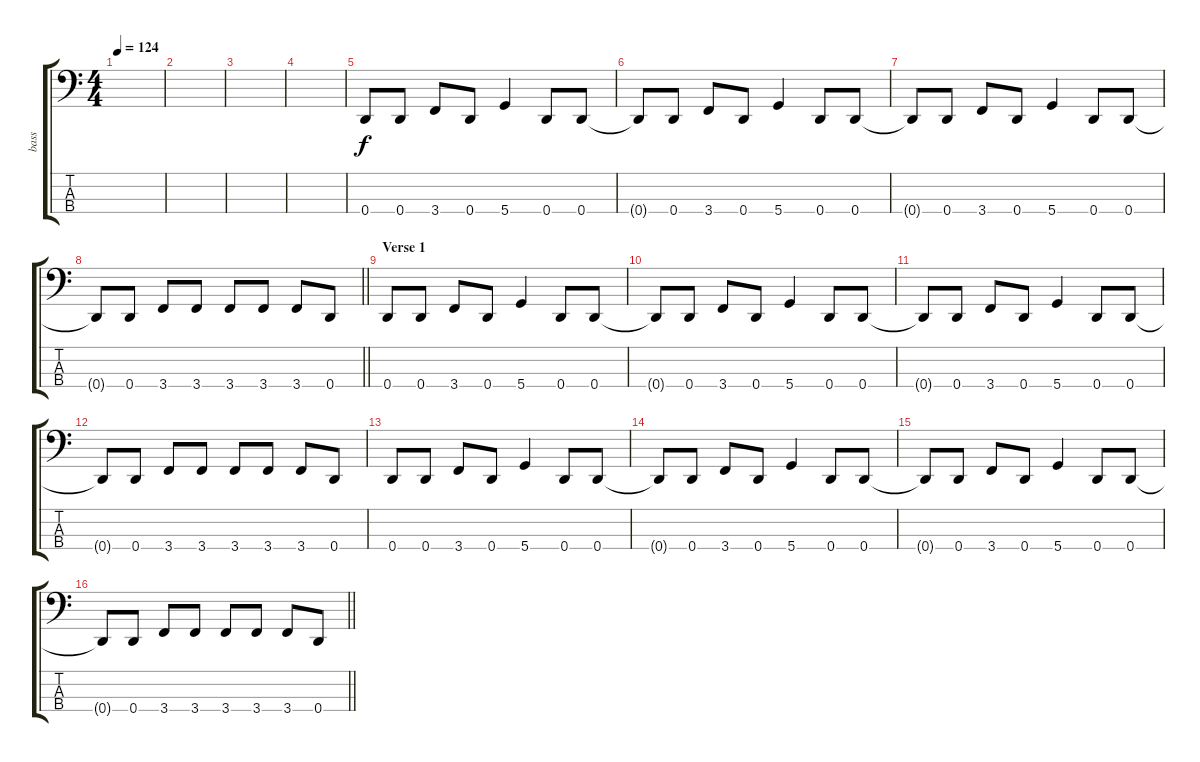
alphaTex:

\track ("bass" "bass") {instrument electricbassfinger}
\staff {score tabs}
\tuning (F2 C2 G1 D1) {hide}
\ts (4 4)
\tempo 124
\clef f4
\ks c
|
|
|
|
0.4.8 0.4.8 3.4.8 0.4.8 5.4.4 0.4.8 0.4.8 |
0.4{t}.8 0.4.8 3.4.8 0.4.8 5.4.4 0.4.8 0.4.8 |
0.4{t}.8 0.4.8 3.4.8 0.4.8 5.4.4 0.4.8 0.4.8 |
\barLineRight lightlight
0.4{t}.8 0.4.8 3.4.8 3.4.8 3.4.8 3.4.8 3.4.8 0.4.8 |
\section ("" "Verse 1")
0.4.8 0.4.8 3.4.8 0.4.8 5.4.4 0.4.8 0.4.8 |
0.4{t}.8 0.4.8 3.4.8 0.4.8 5.4.4 0.4.8 0.4.8 |
0.4{t}.8 0.4.8 3.4.8 0.4.8 5.4.4 0.4.8 0.4.8 |
0.4{t}.8 0.4.8 3.4.8 3.4.8 3.4.8 3.4.8 3.4.8 0.4.8 |
0.4.8 0.4.8 3.4.8 0.4.8 5.4.4 0.4.8 0.4.8 |
0.4{t}.8 0.4.8 3.4.8 0.4.8 5.4.4 0.4.8 0.4.8 |
0.4{t}.8 0.4.8 3.4.8 0.4.8 5.4.4 0.4.8 0.4.8 |
\barLineRight lightlight
0.4{t}.8 0.4.8 3.4.8 3.4.8 3.4.8 3.4.8 3.4.8 0.4.8
